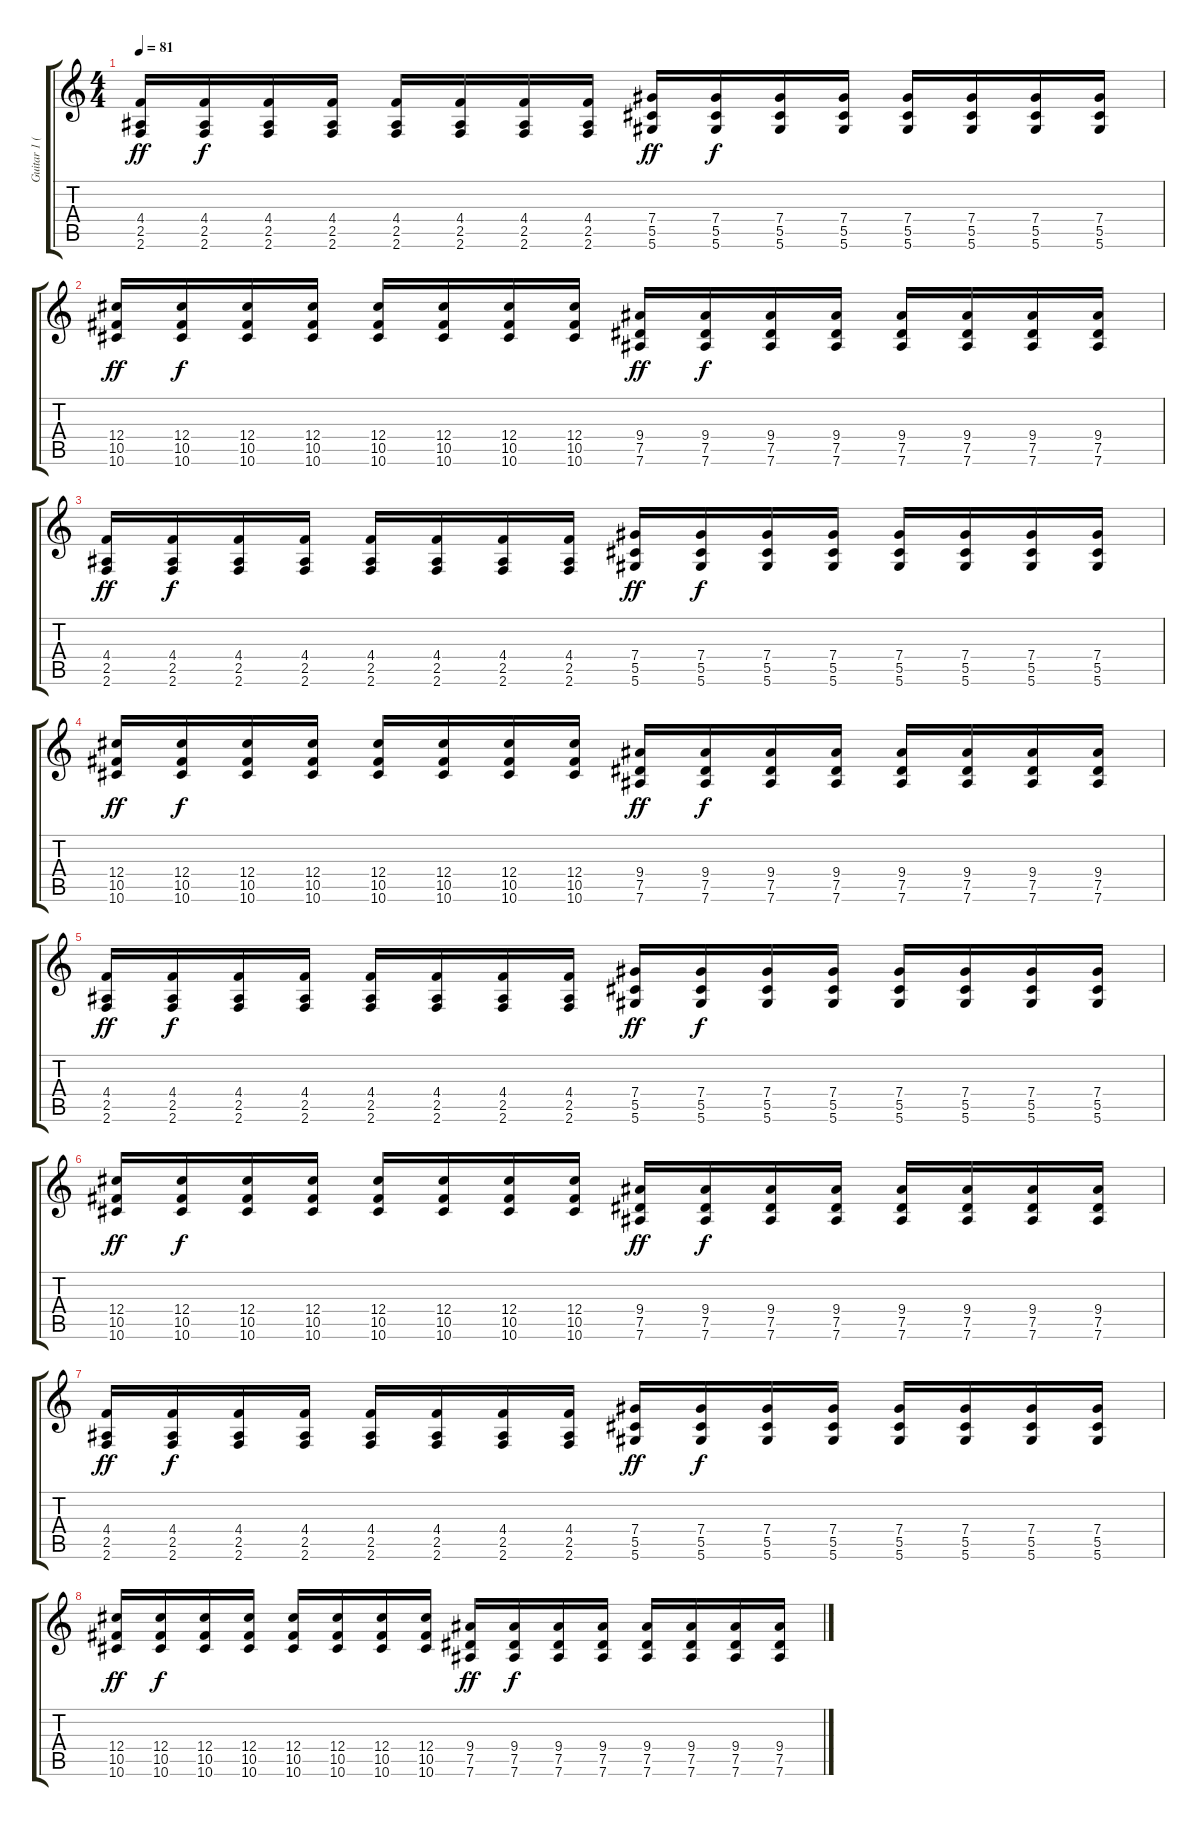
\track ("Guitar 1 (Brad Delson)" "Guitar 1 (") {instrument distortionguitar}
\staff {score tabs}
\tuning (Eb4 Bb3 Gb3 Db3 Ab2 Eb2) {hide}
\ts (4 4)
\tempo 81
\clef g2
\ks c
(4.4 2.5 2.6).16{dy ff} (4.4 2.5 2.6).16{dy f} (4.4 2.5 2.6).16 (4.4 2.5 2.6).16 (4.4 2.5 2.6).16 (4.4 2.5 2.6).16 (4.4 2.5 2.6).16 (4.4 2.5 2.6).16 (7.4 5.5 5.6).16{dy ff} (7.4 5.5 5.6).16{dy f} (7.4 5.5 5.6).16 (7.4 5.5 5.6).16 (7.4 5.5 5.6).16 (7.4 5.5 5.6).16 (7.4 5.5 5.6).16 (7.4 5.5 5.6).16 |
(12.4 10.5 10.6).16{dy ff} (12.4 10.5 10.6).16{dy f} (12.4 10.5 10.6).16 (12.4 10.5 10.6).16 (12.4 10.5 10.6).16 (12.4 10.5 10.6).16 (12.4 10.5 10.6).16 (12.4 10.5 10.6).16 (9.4 7.5 7.6).16{dy ff} (9.4 7.5 7.6).16{dy f} (9.4 7.5 7.6).16 (9.4 7.5 7.6).16 (9.4 7.5 7.6).16 (9.4 7.5 7.6).16 (9.4 7.5 7.6).16 (9.4 7.5 7.6).16 |
(4.4 2.5 2.6).16{dy ff} (4.4 2.5 2.6).16{dy f} (4.4 2.5 2.6).16 (4.4 2.5 2.6).16 (4.4 2.5 2.6).16 (4.4 2.5 2.6).16 (4.4 2.5 2.6).16 (4.4 2.5 2.6).16 (7.4 5.5 5.6).16{dy ff} (7.4 5.5 5.6).16{dy f} (7.4 5.5 5.6).16 (7.4 5.5 5.6).16 (7.4 5.5 5.6).16 (7.4 5.5 5.6).16 (7.4 5.5 5.6).16 (7.4 5.5 5.6).16 |
(12.4 10.5 10.6).16{dy ff} (12.4 10.5 10.6).16{dy f} (12.4 10.5 10.6).16 (12.4 10.5 10.6).16 (12.4 10.5 10.6).16 (12.4 10.5 10.6).16 (12.4 10.5 10.6).16 (12.4 10.5 10.6).16 (9.4 7.5 7.6).16{dy ff} (9.4 7.5 7.6).16{dy f} (9.4 7.5 7.6).16 (9.4 7.5 7.6).16 (9.4 7.5 7.6).16 (9.4 7.5 7.6).16 (9.4 7.5 7.6).16 (9.4 7.5 7.6).16 |
(4.4 2.5 2.6).16{dy ff} (4.4 2.5 2.6).16{dy f} (4.4 2.5 2.6).16 (4.4 2.5 2.6).16 (4.4 2.5 2.6).16 (4.4 2.5 2.6).16 (4.4 2.5 2.6).16 (4.4 2.5 2.6).16 (7.4 5.5 5.6).16{dy ff} (7.4 5.5 5.6).16{dy f} (7.4 5.5 5.6).16 (7.4 5.5 5.6).16 (7.4 5.5 5.6).16 (7.4 5.5 5.6).16 (7.4 5.5 5.6).16 (7.4 5.5 5.6).16 |
(12.4 10.5 10.6).16{dy ff} (12.4 10.5 10.6).16{dy f} (12.4 10.5 10.6).16 (12.4 10.5 10.6).16 (12.4 10.5 10.6).16 (12.4 10.5 10.6).16 (12.4 10.5 10.6).16 (12.4 10.5 10.6).16 (9.4 7.5 7.6).16{dy ff} (9.4 7.5 7.6).16{dy f} (9.4 7.5 7.6).16 (9.4 7.5 7.6).16 (9.4 7.5 7.6).16 (9.4 7.5 7.6).16 (9.4 7.5 7.6).16 (9.4 7.5 7.6).16 |
(4.4 2.5 2.6).16{dy ff} (4.4 2.5 2.6).16{dy f} (4.4 2.5 2.6).16 (4.4 2.5 2.6).16 (4.4 2.5 2.6).16 (4.4 2.5 2.6).16 (4.4 2.5 2.6).16 (4.4 2.5 2.6).16 (7.4 5.5 5.6).16{dy ff} (7.4 5.5 5.6).16{dy f} (7.4 5.5 5.6).16 (7.4 5.5 5.6).16 (7.4 5.5 5.6).16 (7.4 5.5 5.6).16 (7.4 5.5 5.6).16 (7.4 5.5 5.6).16 |
(12.4 10.5 10.6).16{dy ff} (12.4 10.5 10.6).16{dy f} (12.4 10.5 10.6).16 (12.4 10.5 10.6).16 (12.4 10.5 10.6).16 (12.4 10.5 10.6).16 (12.4 10.5 10.6).16 (12.4 10.5 10.6).16 (9.4 7.5 7.6).16{dy ff} (9.4 7.5 7.6).16{dy f} (9.4 7.5 7.6).16 (9.4 7.5 7.6).16 (9.4 7.5 7.6).16 (9.4 7.5 7.6).16 (9.4 7.5 7.6).16 (9.4 7.5 7.6).16
